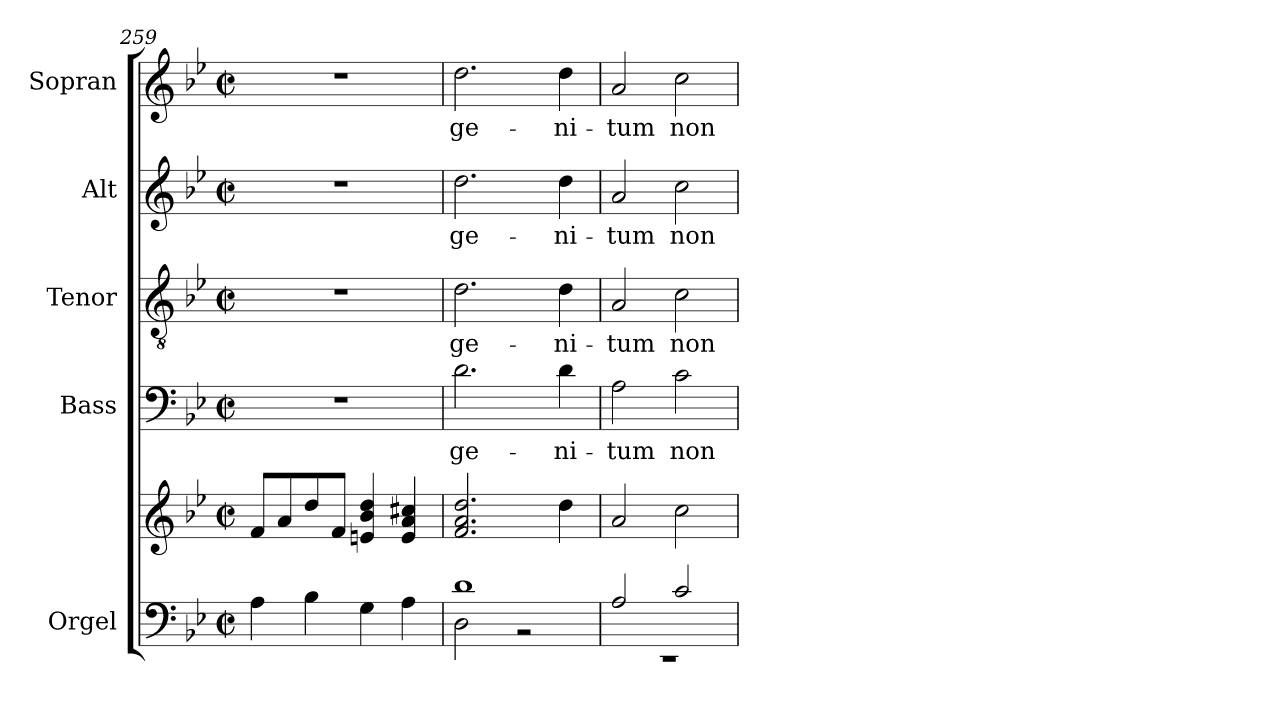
**kern	**kern	**kern	**text	**kern	**text	**kern	**text	**kern	**text
*part5	*part5	*part4	*part4	*part3	*part3	*part2	*part2	*part1	*part1
*staff6	*staff5	*staff4	*staff4	*staff3	*staff3	*staff2	*staff2	*staff1	*staff1
*I"Orgel	*	*I"Bass	*	*I"Tenor	*	*I"Alt	*	*I"Sopran	*
*I'Org.	*	*I'B.	*	*I'T.	*	*I'A.	*	*I'S.	*
*clefF4	*clefG2	*clefF4	*	*clefGv2	*	*clefG2	*	*clefG2	*
*k[b-e-]	*k[b-e-]	*k[b-e-]	*	*k[b-e-]	*	*k[b-e-]	*	*k[b-e-]	*
*B-:	*B-:	*B-:	*	*B-:	*	*B-:	*	*B-:	*
*M2/2	*M2/2	*M2/2	*	*M2/2	*	*M2/2	*	*M2/2	*
*met(c|)	*met(c|)	*met(c|)	*	*met(c|)	*	*met(c|)	*	*met(c|)	*
=259	=259	=259	=259	=259	=259	=259	=259	=259	=259
4A\	8f/L	1r	.	1r	.	1r	.	1r	.
.	8a/	.	.	.	.	.	.	.	.
4B-\	8dd/	.	.	.	.	.	.	.	.
.	8f/J	.	.	.	.	.	.	.	.
4G\	4en/ 4b-/ 4dd/	.	.	.	.	.	.	.	.
4A\	4e/ 4a/ 4cc#X/	.	.	.	.	.	.	.	.
!!LO:LB:g=z
=260	=260	=260	=260	=260	=260	=260	=260	=260	=260
*^	*	*	*	*	*	*	*	*	*
!	!	!	!	!LO:LY:b	!	!LO:LY:b	!	!LO:LY:b	!	!LO:LY:b
1d	2D\	2.f/ 2.a/ 2.dd/	2.d\	ge-	2.d\	ge-	2.dd\	ge-	2.dd\	ge-
.	2r	.	.	.	.	.	.	.	.	.
!	!	!	!	!LO:LY:b	!	!LO:LY:b	!	!LO:LY:b	!	!LO:LY:b
.	.	4dd\	4d\	-ni-	4d\	-ni-	4dd\	-ni-	4dd\	-ni-
=261	=261	=261	=261	=261	=261	=261	=261	=261	=261	=261
!	!	!	!	!LO:LY:b	!	!LO:LY:b	!	!LO:LY:b	!	!LO:LY:b
2A/	1rEE	2a/	2A\	-tum	2A/	-tum	2a/	-tum	2a/	-tum
!	!	!	!	!LO:LY:b	!	!LO:LY:b	!	!LO:LY:b	!	!LO:LY:b
2c/	.	2cc\	2c\	non	2c\	non	2cc\	non	2cc\	non
*v	*v	*	*	*	*	*	*	*	*	*
=	=	=	=	=	=	=	=	=	=
*-	*-	*-	*-	*-	*-	*-	*-	*-	*-
